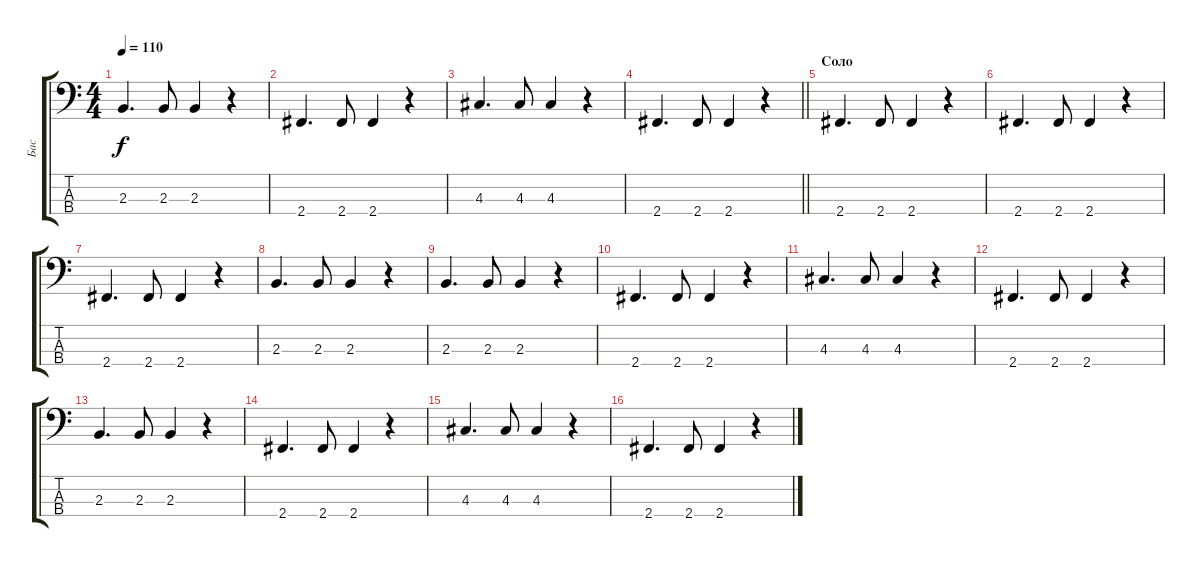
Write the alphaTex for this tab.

\track ("Бас" "Бас") {instrument electricbasspick}
\staff {score tabs}
\tuning (G2 D2 A1 E1) {hide}
\ts (4 4)
\tempo 110
\clef f4
\ks c
2.3.4{d dy f} 2.3.8 2.3.4 r.4 |
2.4.4{d} 2.4.8 2.4.4 r.4 |
4.3.4{d} 4.3.8 4.3.4 r.4 |
\barLineRight lightlight
2.4.4{d} 2.4.8 2.4.4 r.4 |
\section ("" "Соло")
2.4.4{d} 2.4.8 2.4.4 r.4 |
2.4.4{d} 2.4.8 2.4.4 r.4 |
2.4.4{d} 2.4.8 2.4.4 r.4 |
2.3.4{d} 2.3.8 2.3.4 r.4 |
2.3.4{d} 2.3.8 2.3.4 r.4 |
2.4.4{d} 2.4.8 2.4.4 r.4 |
4.3.4{d} 4.3.8 4.3.4 r.4 |
2.4.4{d} 2.4.8 2.4.4 r.4 |
2.3.4{d} 2.3.8 2.3.4 r.4 |
2.4.4{d} 2.4.8 2.4.4 r.4 |
4.3.4{d} 4.3.8 4.3.4 r.4 |
2.4.4{d} 2.4.8 2.4.4 r.4
